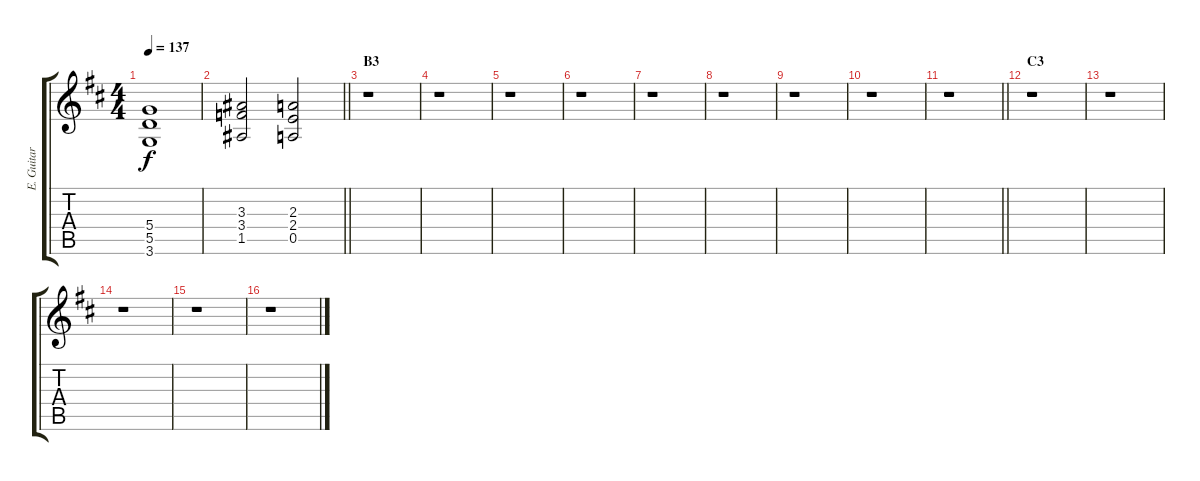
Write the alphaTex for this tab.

\track ("E. Guitar V" "E. Guitar ") {instrument overdrivenguitar}
\staff {score tabs}
\tuning (E4 B3 G3 D3 A2 E2) {hide}
\ts (4 4)
\tempo 137
\clef g2
\ks d
(5.4 5.5 3.6).1{dy f} |
\barLineRight lightlight
(3.3 3.4 1.5).2 (2.3 2.4 0.5).2 |
\section ("" "B3")
r.1 |
r.1 |
r.1 |
r.1 |
r.1 |
r.1 |
r.1 |
r.1 |
\barLineRight lightlight
r.1 |
\section ("" "C3")
r.1 |
r.1 |
r.1 |
r.1 |
r.1
